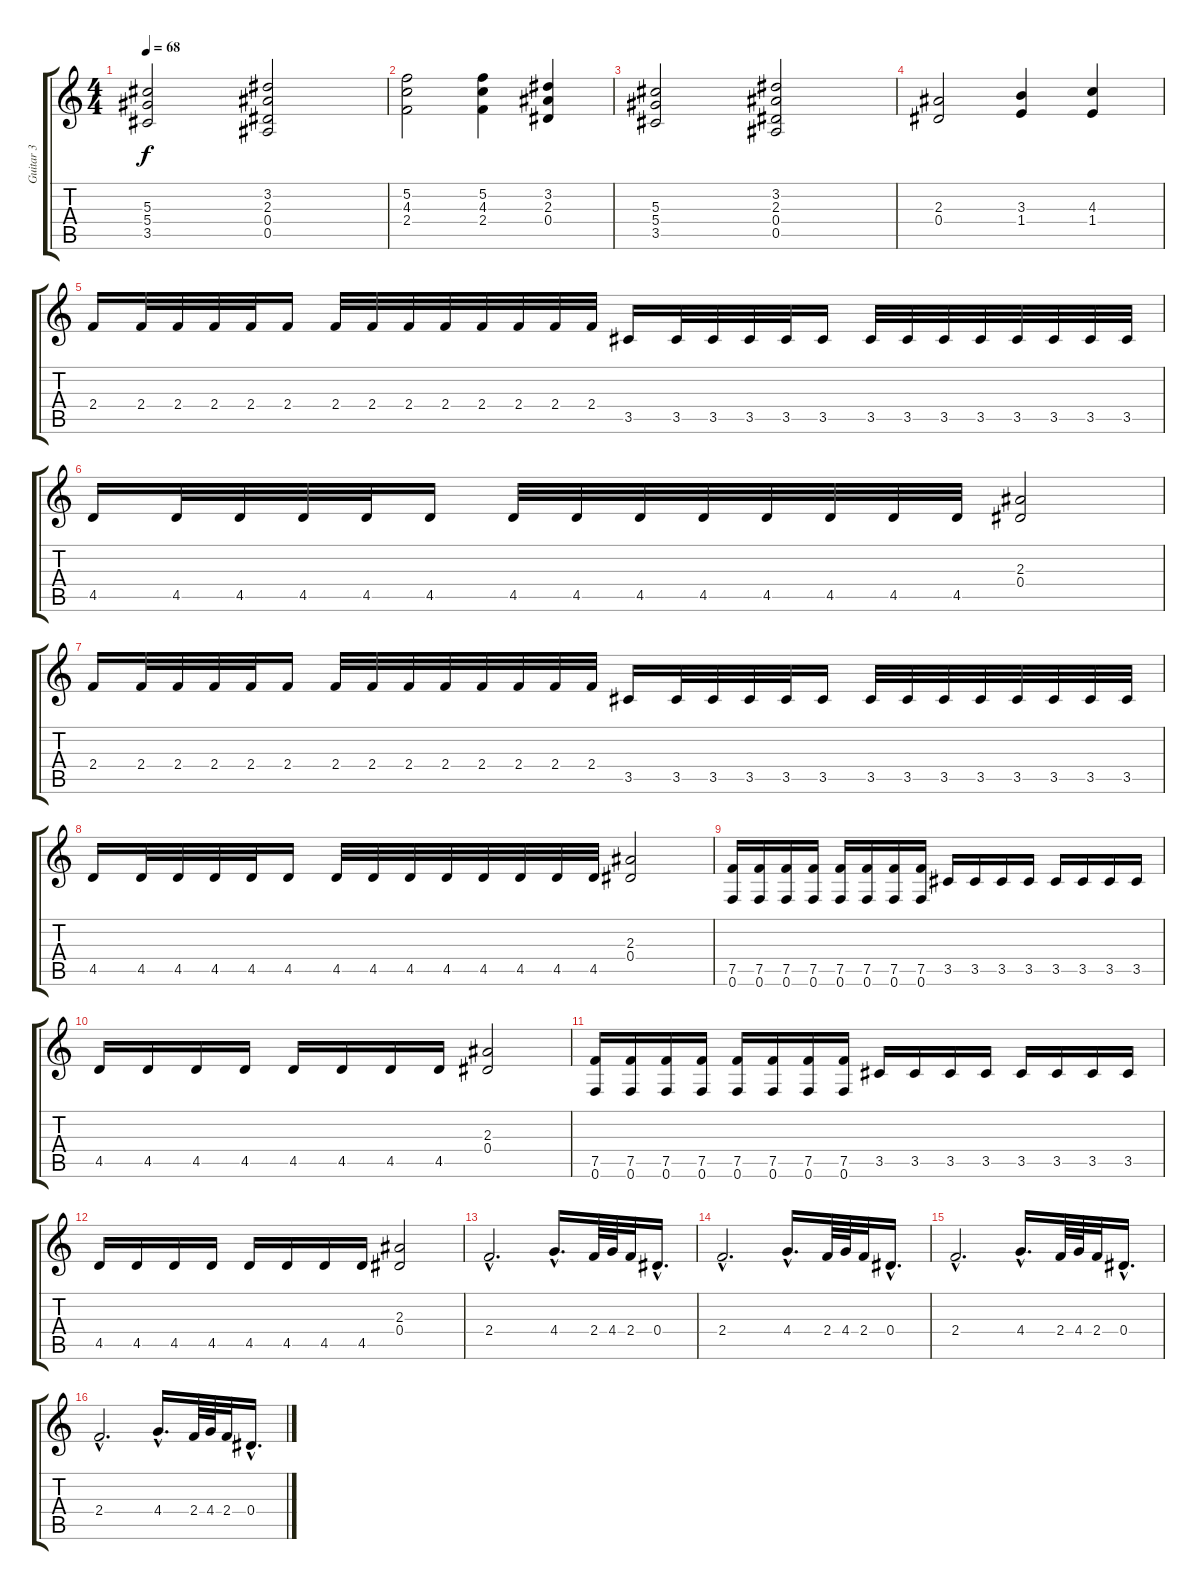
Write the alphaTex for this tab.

\track ("Guitar 3" "Guitar 3") {instrument distortionguitar}
\staff {score tabs}
\tuning (F4 C4 Ab3 Eb3 Bb2 F2) {hide}
\ts (4 4)
\tempo 68
\clef g2
\ks c
(5.3 5.4 3.5).2{dy f} (3.2 2.3 0.4 0.5).2 |
(5.2 4.3 2.4).2 (5.2 4.3 2.4).4 (3.2 2.3 0.4).4 |
(5.3 5.4 3.5).2 (3.2 2.3 0.4 0.5).2 |
(2.3 0.4).2 (3.3 1.4).4 (4.3 1.4).4 |
\section ("" "")
2.4.16 2.4.32 2.4.32 2.4.32 2.4.32 2.4.16 2.4.32 2.4.32 2.4.32 2.4.32 2.4.32 2.4.32 2.4.32 2.4.32 3.5.16 3.5.32 3.5.32 3.5.32 3.5.32 3.5.16 3.5.32 3.5.32 3.5.32 3.5.32 3.5.32 3.5.32 3.5.32 3.5.32 |
4.5.16 4.5.32 4.5.32 4.5.32 4.5.32 4.5.16 4.5.32 4.5.32 4.5.32 4.5.32 4.5.32 4.5.32 4.5.32 4.5.32 (2.3 0.4).2 |
2.4.16 2.4.32 2.4.32 2.4.32 2.4.32 2.4.16 2.4.32 2.4.32 2.4.32 2.4.32 2.4.32 2.4.32 2.4.32 2.4.32 3.5.16 3.5.32 3.5.32 3.5.32 3.5.32 3.5.16 3.5.32 3.5.32 3.5.32 3.5.32 3.5.32 3.5.32 3.5.32 3.5.32 |
4.5.16 4.5.32 4.5.32 4.5.32 4.5.32 4.5.16 4.5.32 4.5.32 4.5.32 4.5.32 4.5.32 4.5.32 4.5.32 4.5.32 (2.3 0.4).2 |
(7.5 0.6).16 (7.5 0.6).16 (7.5 0.6).16 (7.5 0.6).16 (7.5 0.6).16 (7.5 0.6).16 (7.5 0.6).16 (7.5 0.6).16 3.5.16 3.5.16 3.5.16 3.5.16 3.5.16 3.5.16 3.5.16 3.5.16 |
4.5.16 4.5.16 4.5.16 4.5.16 4.5.16 4.5.16 4.5.16 4.5.16 (2.3 0.4).2 |
(7.5 0.6).16 (7.5 0.6).16 (7.5 0.6).16 (7.5 0.6).16 (7.5 0.6).16 (7.5 0.6).16 (7.5 0.6).16 (7.5 0.6).16 3.5.16 3.5.16 3.5.16 3.5.16 3.5.16 3.5.16 3.5.16 3.5.16 |
4.5.16 4.5.16 4.5.16 4.5.16 4.5.16 4.5.16 4.5.16 4.5.16 (2.3 0.4).2 |
\section ("" "")
2.4{hac}.2{d} 4.4{hac}.16{d} 2.4.64 4.4.64 2.4.32 0.4{hac}.16{d} |
2.4{hac}.2{d} 4.4{hac}.16{d} 2.4.64 4.4.64 2.4.32 0.4{hac}.16{d} |
2.4{hac}.2{d} 4.4{hac}.16{d} 2.4.64 4.4.64 2.4.32 0.4{hac}.16{d} |
2.4{hac}.2{d} 4.4{hac}.16{d} 2.4.64 4.4.64 2.4.32 0.4{hac}.16{d}
